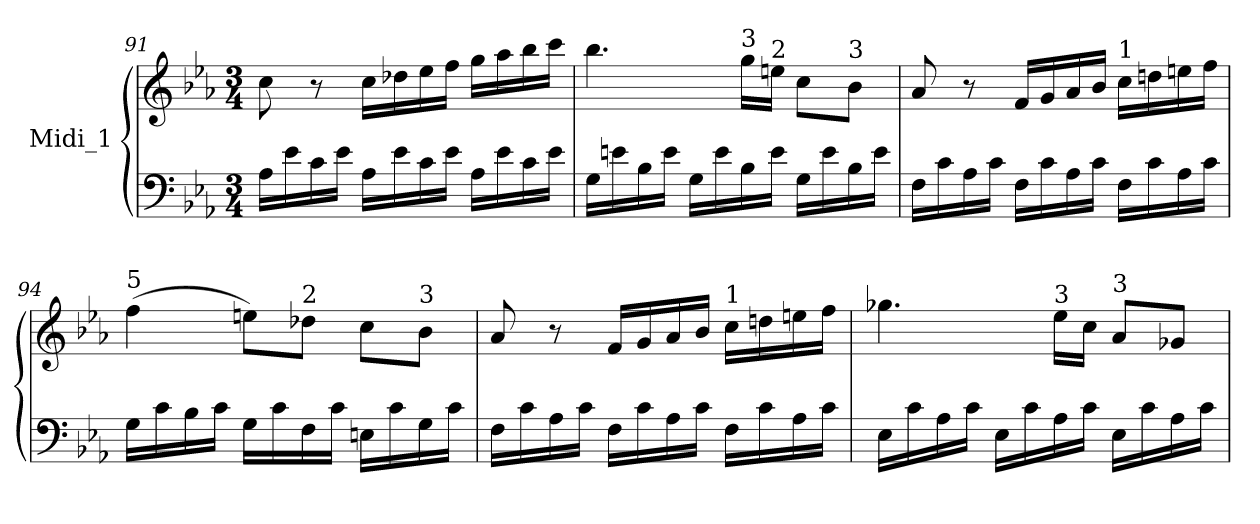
**kern	**kern
*part1	*part1
*staff2	*staff1
*I"Midi_1	*
*clefF4	*clefG2
*k[b-e-a-]	*k[b-e-a-]
*E-:	*E-:
*M3/4	*M3/4
=91	=91
16A-\LL	8cc\
16e-\	.
16c\	8r
16e-\JJ	.
16A-\LL	16cc\LL
16e-\	16dd-X\
16c\	16ee-\
16e-\JJ	16ff\JJ
16A-\LL	16gg\LL
16e-\	16aa-\
16c\	16bb-\
16e-\JJ	16ccc\JJ
=92	=92
16G\LL	4.bb-\
16en\	.
16B-\	.
16e\JJ	.
16G\LL	.
16e\	.
!	!LO:TX:a:t=3
16B-\	16gg\LL
!	!LO:TX:a:t=2
16e\JJ	16een\JJ
16G\LL	8cc\L
16e\	.
!	!LO:TX:a:t=3
16B-\	8b-\J
16e\JJ	.
!!LO:LB:g=z
=93	=93
16F\LL	8a-/
16c\	.
16A-\	8r
16c\JJ	.
16F\LL	16f/LL
16c\	16g/
16A-\	16a-/
16c\JJ	16b-/JJ
!	!LO:TX:a:t=1
16F\LL	16cc\LL
16c\	16ddni\
16A-\	16een\
16c\JJ	16ff\JJ
=94	=94
!	!LO:TX:a:t=5
16G\LL	(>4ff\
16c\	.
16B-\	.
16c\JJ	.
16G\LL	8een\L)
16c\	.
!	!LO:TX:a:t=2
16F\	8dd-X\J
16c\JJ	.
16En\LL	8cc\L
16c\	.
!	!LO:TX:a:t=3
16G\	8b-\J
16c\JJ	.
=95	=95
16F\LL	8a-/
16c\	.
16A-\	8r
16c\JJ	.
16F\LL	16f/LL
16c\	16g/
16A-\	16a-/
16c\JJ	16b-/JJ
!	!LO:TX:a:t=1
16F\LL	16cc\LL
16c\	16ddni\
16A-\	16een\
16c\JJ	16ff\JJ
!!LO:LB:g=z
=96	=96
16E-\LL	4.gg-X\
16c\	.
16A-\	.
16c\JJ	.
16E-\LL	.
16c\	.
!	!LO:TX:a:t=3
16A-\	16ee-\LL
16c\JJ	16cc\JJ
!	!LO:TX:a:t=3
16E-\LL	8a-/L
16c\	.
16A-\	8g-X/J
16c\JJ	.
=	=
*-	*-
